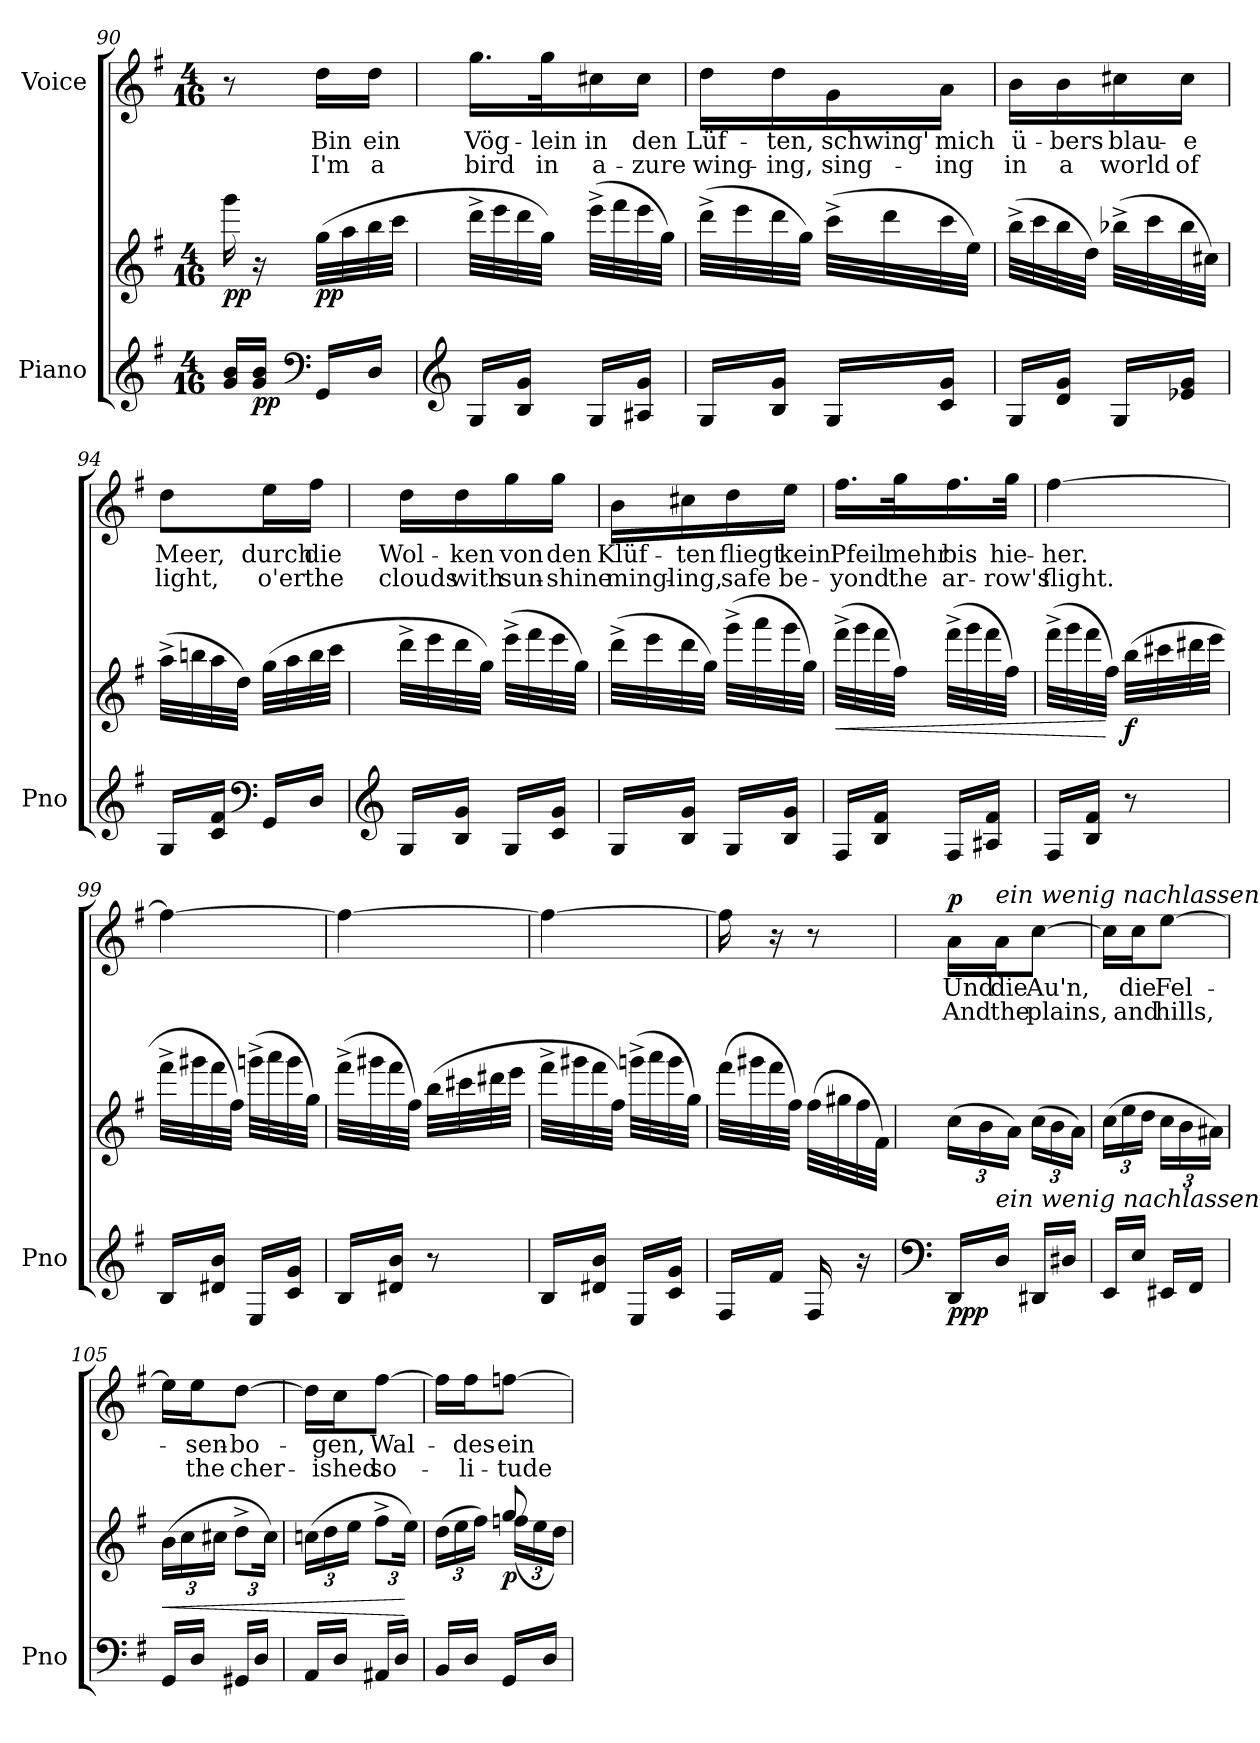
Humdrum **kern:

**kern	**kern	**dynam	**kern	**text	**text	**dynam
*part2	*part2	*part2	*part1	*part1	*part1	*part1
*staff3	*staff2	*staff2/3	*staff1	*staff1	*staff1	*staff1
*I"Piano	*	*	*I"Voice	*	*	*
*I'Pno	*	*	*	*	*	*
*clefG2	*clefG2	*	*clefG2	*	*	*
*k[f#]	*k[f#]	*	*k[f#]	*	*	*
*M4/16	*M4/16	*	*M4/16	*	*	*
=90	=90	=90	=90	=90	=90	=90
!	!	!LO:DY:b	!	!	!	!
16g/ 16b/LL	16ggg\	pp	8r	.	.	.
!	!	!LO:DY:b=2	!	!	!	!
16g/ 16b/JJ	16r	pp	.	.	.	.
*clefF4	*	*	*	*	*	*
!	!	!LO:DY:b	!	!LO:LY:b	!LO:LY:b	!
16GG/LL	(32gg\LLL	pp	16dd\LL	Bin	I'm	.
.	32aa\	.	.	.	.	.
!	!	!	!	!LO:LY:b	!LO:LY:b	!
16D/JJ	32bb\	.	16dd\JJ	ein	a	.
.	32ccc\JJJ	.	.	.	.	.
=91	=91	=91	=91	=91	=91	=91
*clefG2	*	*	*	*	*	*
!	!	!	!	!LO:LY:b	!LO:LY:b	!
16G/LL	32ddd^\LLL	.	16.gg\LL	Vög-	bird	.
.	32eee\	.	.	.	.	.
16B/ 16g/JJ	32ddd\	.	.	.	.	.
!	!	!	!	!LO:LY:b	!LO:LY:b	!
.	32gg\JJJ)	.	32gg\K	-lein	in	.
!	!	!	!	!LO:LY:b	!LO:LY:b	!
16G/LL	(32eee^\LLL	.	16cc#X\	in	a-	.
.	32fff#\	.	.	.	.	.
!	!	!	!	!LO:LY:b	!LO:LY:b	!
16A#X/ 16g/JJ	32eee\	.	16cc#\JJ	den	-zure	.
.	32gg\JJJ)	.	.	.	.	.
!!LO:LB:g=z
=92	=92	=92	=92	=92	=92	=92
!	!	!	!	!LO:LY:b	!LO:LY:b	!
16G/LL	(32ddd^\LLL	.	16dd\LL	Lüf-	wing-	.
.	32eee\	.	.	.	.	.
!	!	!	!	!LO:LY:b	!LO:LY:b	!
16B/ 16g/JJ	32ddd\	.	16dd\	-ten,	-ing,	.
.	32gg\JJJ)	.	.	.	.	.
!	!	!	!	!LO:LY:b	!LO:LY:b	!
16G/LL	(32ccc^\LLL	.	16g\	schwing'	sing-	.
.	32ddd\	.	.	.	.	.
!	!	!	!	!LO:LY:b	!LO:LY:b	!
16c/ 16g/JJ	32ccc\	.	16a\JJ	mich	-ing	.
.	32ee\JJJ)	.	.	.	.	.
=93	=93	=93	=93	=93	=93	=93
!	!	!	!	!LO:LY:b	!LO:LY:b	!
16G/LL	(32bb^\LLL	.	16b\LL	ü-	in	.
.	32ccc\	.	.	.	.	.
!	!	!	!	!LO:LY:b	!LO:LY:b	!
16d/ 16g/JJ	32bb\	.	16b\	-bers	a	.
.	32dd\JJJ)	.	.	.	.	.
!	!	!	!	!LO:LY:b	!LO:LY:b	!
16G/LL	(32bb-X^\LLL	.	16cc#X\	blau-	world	.
.	32ccc\	.	.	.	.	.
!	!	!	!	!LO:LY:b	!LO:LY:b	!
16e-X/ 16g/JJ	32bb-\	.	16cc#\JJ	-e	of	.
.	32cc#X\JJJ)	.	.	.	.	.
=94	=94	=94	=94	=94	=94	=94
!	!	!	!	!LO:LY:b	!LO:LY:b	!
16G/LL	(32aa^\LLL	.	8dd\L	Meer,	light,	.
.	32bbn\	.	.	.	.	.
16c/ 16f#/JJ	32aa\	.	.	.	.	.
.	32dd\JJJ)	.	.	.	.	.
*clefF4	*	*	*	*	*	*
!	!	!	!	!LO:LY:b	!LO:LY:b	!
16GG/LL	(32gg\LLL	.	16ee\L	durch	o'er	.
.	32aa\	.	.	.	.	.
!	!	!	!	!LO:LY:b	!LO:LY:b	!
16D/JJ	32bb\	.	16ff#\JJ	die	the	.
.	32ccc\JJJ	.	.	.	.	.
=95	=95	=95	=95	=95	=95	=95
*clefG2	*	*	*	*	*	*
!	!	!	!	!LO:LY:b	!LO:LY:b	!
16G/LL	32ddd^\LLL	.	16dd\LL	Wol-	clouds	.
.	32eee\	.	.	.	.	.
!	!	!	!	!LO:LY:b	!LO:LY:b	!
16B/ 16g/JJ	32ddd\	.	16dd\	-ken	with	.
.	32gg\JJJ)	.	.	.	.	.
!	!	!	!	!LO:LY:b	!LO:LY:b	!
16G/LL	(32eee^\LLL	.	16gg\	von	sun-	.
.	32fff#\	.	.	.	.	.
!	!	!	!	!LO:LY:b	!LO:LY:b	!
16c/ 16g/JJ	32eee\	.	16gg\JJ	den	-shine	.
.	32gg\JJJ)	.	.	.	.	.
!!LO:PB:g=z
=96	=96	=96	=96	=96	=96	=96
!	!	!	!	!LO:LY:b	!LO:LY:b	!
16G/LL	(32ddd^\LLL	.	16b\LL	Klüf-	mingl-	.
.	32eee\	.	.	.	.	.
!	!	!	!	!LO:LY:b	!LO:LY:b	!
16B/ 16g/JJ	32ddd\	.	16cc#X\	-ten	-ing,	.
.	32gg\JJJ)	.	.	.	.	.
!	!	!	!	!LO:LY:b	!LO:LY:b	!
16G/LL	(32ggg^\LLL	.	16dd\	fliegt	safe	.
.	32aaa\	.	.	.	.	.
!	!	!	!	!LO:LY:b	!LO:LY:b	!
16B/ 16g/JJ	32ggg\	.	16ee\JJ	kein	be-	.
.	32gg\JJJ)	.	.	.	.	.
=97	=97	=97	=97	=97	=97	=97
!	!	!LO:HP:b	!	!LO:LY:b	!LO:LY:b	!
16F#/LL	(32fff#^\LLL	<	16.ff#\LL	Pfeil	-yond	.
.	32ggg\	.	.	.	.	.
16B/ 16f#/JJ	32fff#\	.	.	.	.	.
!	!	!	!	!LO:LY:b	!LO:LY:b	!
.	32ff#\JJJ)	.	32gg\K	mehr	the	.
!	!	!	!	!LO:LY:b	!LO:LY:b	!
16F#/LL	(32fff#^\LLL	.	16.ff#\	bis	ar-	.
.	32ggg\	.	.	.	.	.
16A#X/ 16f#/JJ	32fff#\	.	.	.	.	.
!	!	!	!	!LO:LY:b	!LO:LY:b	!
.	32ff#\JJJ)	.	32gg\JJk	hie-	-row's	.
=98	=98	=98	=98	=98	=98	=98
!	!	!	!	!LO:LY:b	!LO:LY:b	!
16F#/LL	(32fff#^\LLL	.	[4ff#\	-her.	flight.	.
.	32ggg\	.	.	.	.	.
16B/ 16f#/JJ	32fff#\	.	.	.	.	.
.	32ff#\JJJ)	[	.	.	.	.
!	!	!LO:DY:b	!	!	!	!
8r	(32bb\LLL	f	.	.	.	.
.	32ccc#X\	.	.	.	.	.
.	32ddd#X\	.	.	.	.	.
.	32eee\JJJ	.	.	.	.	.
=99	=99	=99	=99	=99	=99	=99
16B/LL	32fff#^\LLL	.	4ff#\_	.	.	.
.	32ggg#X\	.	.	.	.	.
16d#X/ 16b/JJ	32fff#\	.	.	.	.	.
.	32ff#\JJJ)	.	.	.	.	.
16E/LL	(32gggn^\LLL	.	.	.	.	.
.	32aaa\	.	.	.	.	.
16c/ 16g/JJ	32ggg\	.	.	.	.	.
.	32gg\JJJ)	.	.	.	.	.
=100	=100	=100	=100	=100	=100	=100
16B/LL	(32fff#^\LLL	.	4ff#\_	.	.	.
.	32ggg#X\	.	.	.	.	.
16d#X/ 16b/JJ	32fff#\	.	.	.	.	.
.	32ff#\JJJ)	.	.	.	.	.
8r	(32bb\LLL	.	.	.	.	.
.	32ccc#X\	.	.	.	.	.
.	32ddd#X\	.	.	.	.	.
.	32eee\JJJ	.	.	.	.	.
!!LO:LB:g=z
=101	=101	=101	=101	=101	=101	=101
16B/LL	32fff#^\LLL	.	4ff#\_	.	.	.
.	32ggg#X\	.	.	.	.	.
16d#X/ 16b/JJ	32fff#\	.	.	.	.	.
.	32ff#\JJJ)	.	.	.	.	.
16E/LL	(32gggn^\LLL	.	.	.	.	.
.	32aaa\	.	.	.	.	.
16c/ 16g/JJ	32ggg\	.	.	.	.	.
.	32gg\JJJ)	.	.	.	.	.
=102	=102	=102	=102	=102	=102	=102
16F#/LL	(32fff#\LLL	.	16ff#\]	.	.	.
.	32ggg#X\	.	.	.	.	.
16f#/JJ	32fff#\	.	16r	.	.	.
.	32ff#\JJJ)	.	.	.	.	.
16F#/	(32ff#\LLL	.	8r	.	.	.
.	32gg#X\	.	.	.	.	.
16r	32ff#\	.	.	.	.	.
.	32f#\JJJ)	.	.	.	.	.
=103	=103	=103	=103	=103	=103	=103
*clefF4	*	*	*	*	*	*
*	*Xbrackettup	*	*	*	*	*
*	*	*	*MM68	*	*	*
!	!	!LO:DY:b=2	!	!LO:LY:b	!LO:LY:b	!
!	!	!LO:DY:n=1:b	!	!	!	!LO:DY:a
16DD/LL	(24cc\LL	pp p	16a\LL	Und	And	p
.	24b\	.	.	.	.	.
!	!	!	!LO:TX:a:i:t=ein wenig nachlassend	!	!	!
!LO:TX:a:i:t=ein wenig nachlassend	!	!	!	!	!	!
!	!	!	!	!LO:LY:b	!LO:LY:b	!
16D/JJ	.	.	16a\J	die	the	.
.	24a\JJ)	.	.	.	.	.
!	!	!	!	!LO:LY:b	!LO:LY:b	!
16DD#X/LL	(24cc\LL	.	[8cc\J	Au'n,	plains,	.
.	24b\	.	.	.	.	.
16D#X/JJ	.	.	.	.	.	.
.	24a\JJ)	.	.	.	.	.
=104	=104	=104	=104	=104	=104	=104
*	*	*	*MM67	*	*	*
16EE/LL	(24cc\LL	.	16cc\LL]	.	.	.
.	24ee\	.	.	.	.	.
!	!	!	!	!LO:LY:b	!LO:LY:b	!
16E/JJ	.	.	16cc\J	die	and	.
.	24dd\JJ	.	.	.	.	.
!	!	!	!	!LO:LY:b	!LO:LY:b	!
16EE#X/LL	24cc\LL	.	[8ee\J	Fel-	hills,	.
.	24b\	.	.	.	.	.
16FF#/JJ	.	.	.	.	.	.
.	24a#X\JJ)	.	.	.	.	.
=105	=105	=105	=105	=105	=105	=105
*	*	*	*MM66	*	*	*
!	!	!LO:HP:b	!	!	!	!
16GG/LL	(24b\LL	<	16ee\LL]	.	.	.
.	24cc\	.	.	.	.	.
!	!	!	!	!LO:LY:b	!LO:LY:b	!
16D/JJ	.	.	16ee\J	-sen-	the	.
.	24cc#X\JJ	.	.	.	.	.
!	!	!	!	!LO:LY:b	!LO:LY:b	!
16GG#X/LL	12dd^\L	.	[8dd\J	-bo-	cher-	.
16D/JJ	.	.	.	.	.	.
.	24cc#\Jk)	.	.	.	.	.
!!LO:LB:g=z
=106	=106	=106	=106	=106	=106	=106
*	*	*	*MM65	*	*	*
16AA/LL	(24ccn\LL	.	16dd\LL]	.	.	.
.	24dd\	.	.	.	.	.
!	!	!	!	!LO:LY:b	!LO:LY:b	!
16D/JJ	.	.	16cc\J	-gen,	-ished	.
.	24ee\JJ	.	.	.	.	.
!	!	!	!	!LO:LY:b	!LO:LY:b	!
16AA#X/LL	12ff#^\L	.	[8ff#\J	Wal-	so-	.
16D/JJ	.	.	.	.	.	.
.	24ee\Jk)	[	.	.	.	.
=107	=107	=107	=107	=107	=107	=107
*	*	*	*MM64	*	*	*
*	*^	*	*	*	*	*
16BB/LL	8rddyy	(>24dd\LL	.	16ff#\LL]	.	.	.
.	.	24ee\	.	.	.	.	.
!	!	!	!	!	!LO:LY:b	!LO:LY:b	!
16D/JJ	.	.	.	16ff#\J	-des-	-li-	.
.	.	24ff#\JJ)	.	.	.	.	.
!	!	!	!LO:DY:b	!	!LO:LY:b	!LO:LY:b	!
16GG/LL	8gg/	(>24ffn\LL	p	[8ffn\J	-ein-	-tude	.
.	.	24ee\	.	.	.	.	.
16D/JJ	.	.	.	.	.	.	.
.	.	24dd\JJ)	.	.	.	.	.
*	*v	*v	*	*	*	*	*
=	=	=	=	=	=	=
*-	*-	*-	*-	*-	*-	*-
